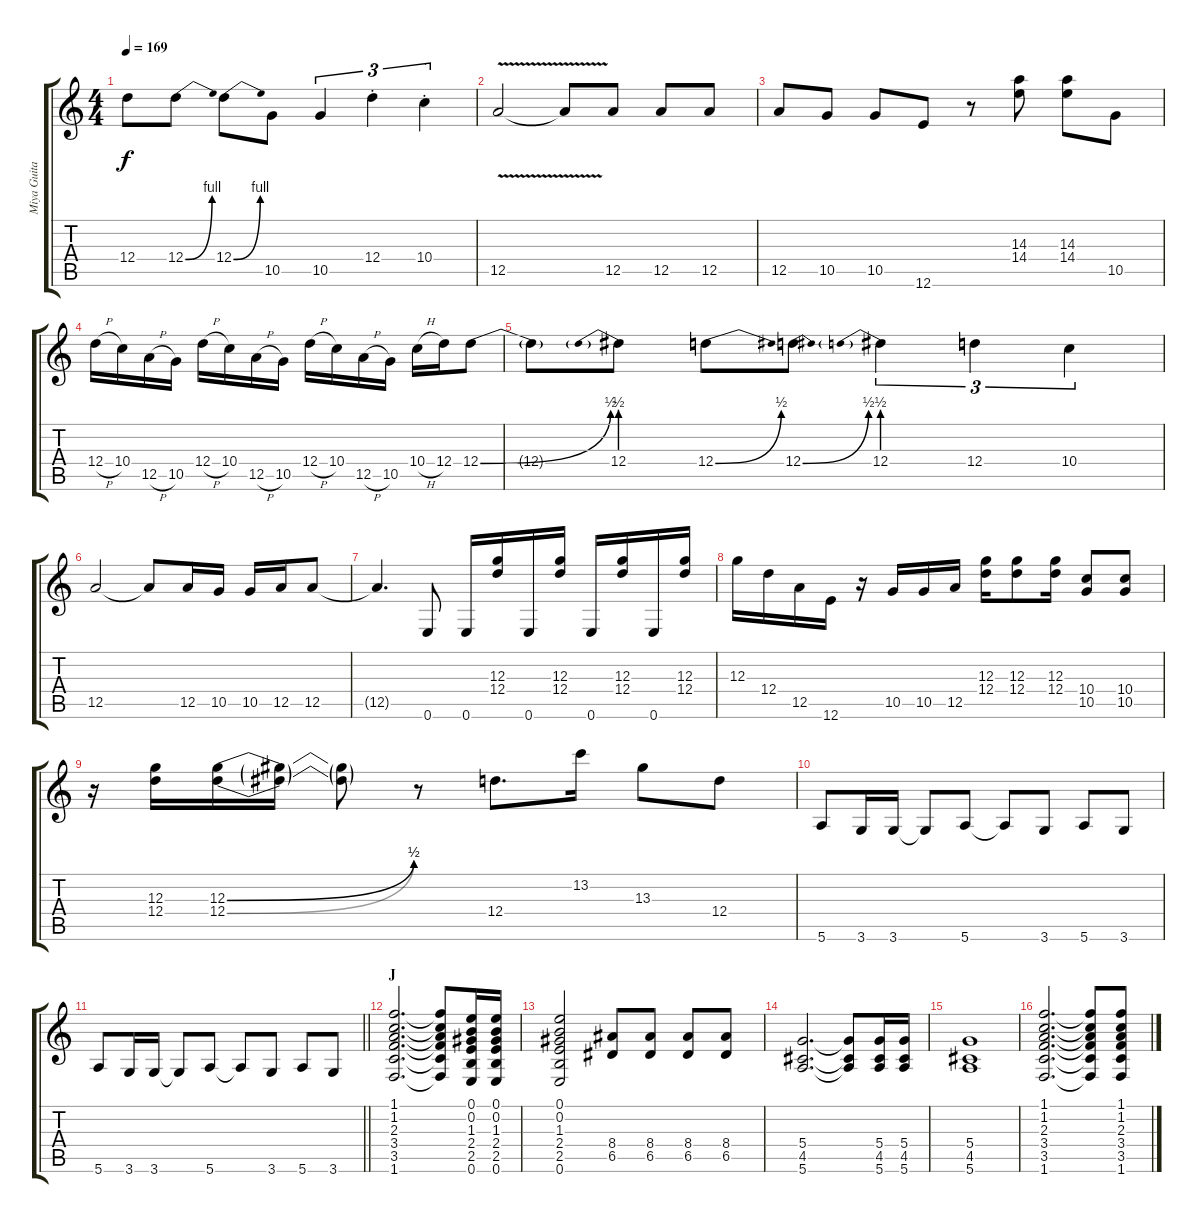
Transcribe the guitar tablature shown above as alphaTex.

\track ("Miya Guitar" "Miya Guita") {instrument distortionguitar}
\staff {score tabs}
\tuning (E4 B3 G3 D3 A2 E2) {hide}
\ts (4 4)
\tempo 169
\clef g2
\ks c
12.4{t}.8{dy f} 12.4{be (bend 0 0 60 4)}.8 12.4{be (bend 0 0 60 4)}.8 10.5.8 10.5.4{tu (3 2)} 12.4{st}.4{tu (3 2) txt "."} 10.4{st}.4{tu (3 2) txt "."} |
12.5{v}.2 12.5{t}.8 12.5.8 12.5.8 12.5.8 |
12.5.8 10.5.8 10.5.8 12.6.8 r.8 (14.3 14.4).8 (14.3 14.4).8 10.5.8 |
12.4{h}.16 10.4.16 12.5{h}.16 10.5.16 12.4{h}.16 10.4.16 12.5{h}.16 10.5.16 12.4{h}.16 10.4.16 12.5{h}.16 10.5.16 10.4{h}.16 12.4.16 12.4{be (bend 0 0 60 2)}.8 |
12.4{t}.8 12.4{be (prebend 0 2 60 2)}.8 12.4{be (bend 0 0 60 2)}.8 12.4{be (bend 0 0 60 2)}.8 12.4{be (prebend 0 2 60 2)}.4{tu (3 2)} 12.4.4{tu (3 2)} 10.4.4{tu (3 2)} |
12.5.2 12.5{t}.8 12.5.16 10.5.16 10.5.16 12.5.16 12.5.8 |
12.5{t}.4{d} 0.6.8 0.6.16 (12.3 12.4).16 0.6.16 (12.3 12.4).16 0.6.16 (12.3 12.4).16 0.6.16 (12.3 12.4).16 |
12.3.16 12.4.16 12.5.16 12.6.16 r.16 10.5.16 10.5.16 12.5.16 (12.3 12.4).16 (12.3 12.4).8 (12.3 12.4).16 (10.4 10.5).8 (10.4 10.5).8 |
r.16 (12.3 12.4).16 (12.3{be (bend 0 0 60 2)} 12.4{be (bend 0 0 60 2)}).16 (12.3{t} 12.4{t}).16 (12.3{t} 12.4{t}).8 r.8 12.4.8{d} 13.2.16 13.3.8 12.4.8 |
5.6.8 3.6.16 3.6.16 3.6{t}.8 5.6.8 5.6{t}.8 3.6.8 5.6.8 3.6.8 |
\barLineRight lightlight
5.6.8 3.6.16 3.6.16 3.6{t}.8 5.6.8 5.6{t}.8 3.6.8 5.6.8 3.6.8 |
\section ("" "J")
(1.1 1.2 2.3 3.4 3.5 1.6).2{d volume 12} (1.1{t} 1.2{t} 2.3{t} 3.4{t} 3.5{t} 1.6{t}).8 (0.1 0.2 1.3 2.4 2.5 0.6).16 (0.1 0.2 1.3 2.4 2.5 0.6).16 |
(0.1 0.2 1.3 2.4 2.5 0.6).2 (8.4 6.5).8 (8.4 6.5).8 (8.4 6.5).8 (8.4 6.5).8 |
(5.4 4.5 5.6).2{d} (5.4{t} 4.5{t} 5.6{t}).8 (5.4 4.5 5.6).16 (5.4 4.5 5.6).16 |
(5.4 4.5 5.6).1 |
(1.1 1.2 2.3 3.4 3.5 1.6).2{d} (1.1{t} 1.2{t} 2.3{t} 3.4{t} 3.5{t} 1.6{t}).8 (1.1 1.2 2.3 3.4 3.5 1.6).8
